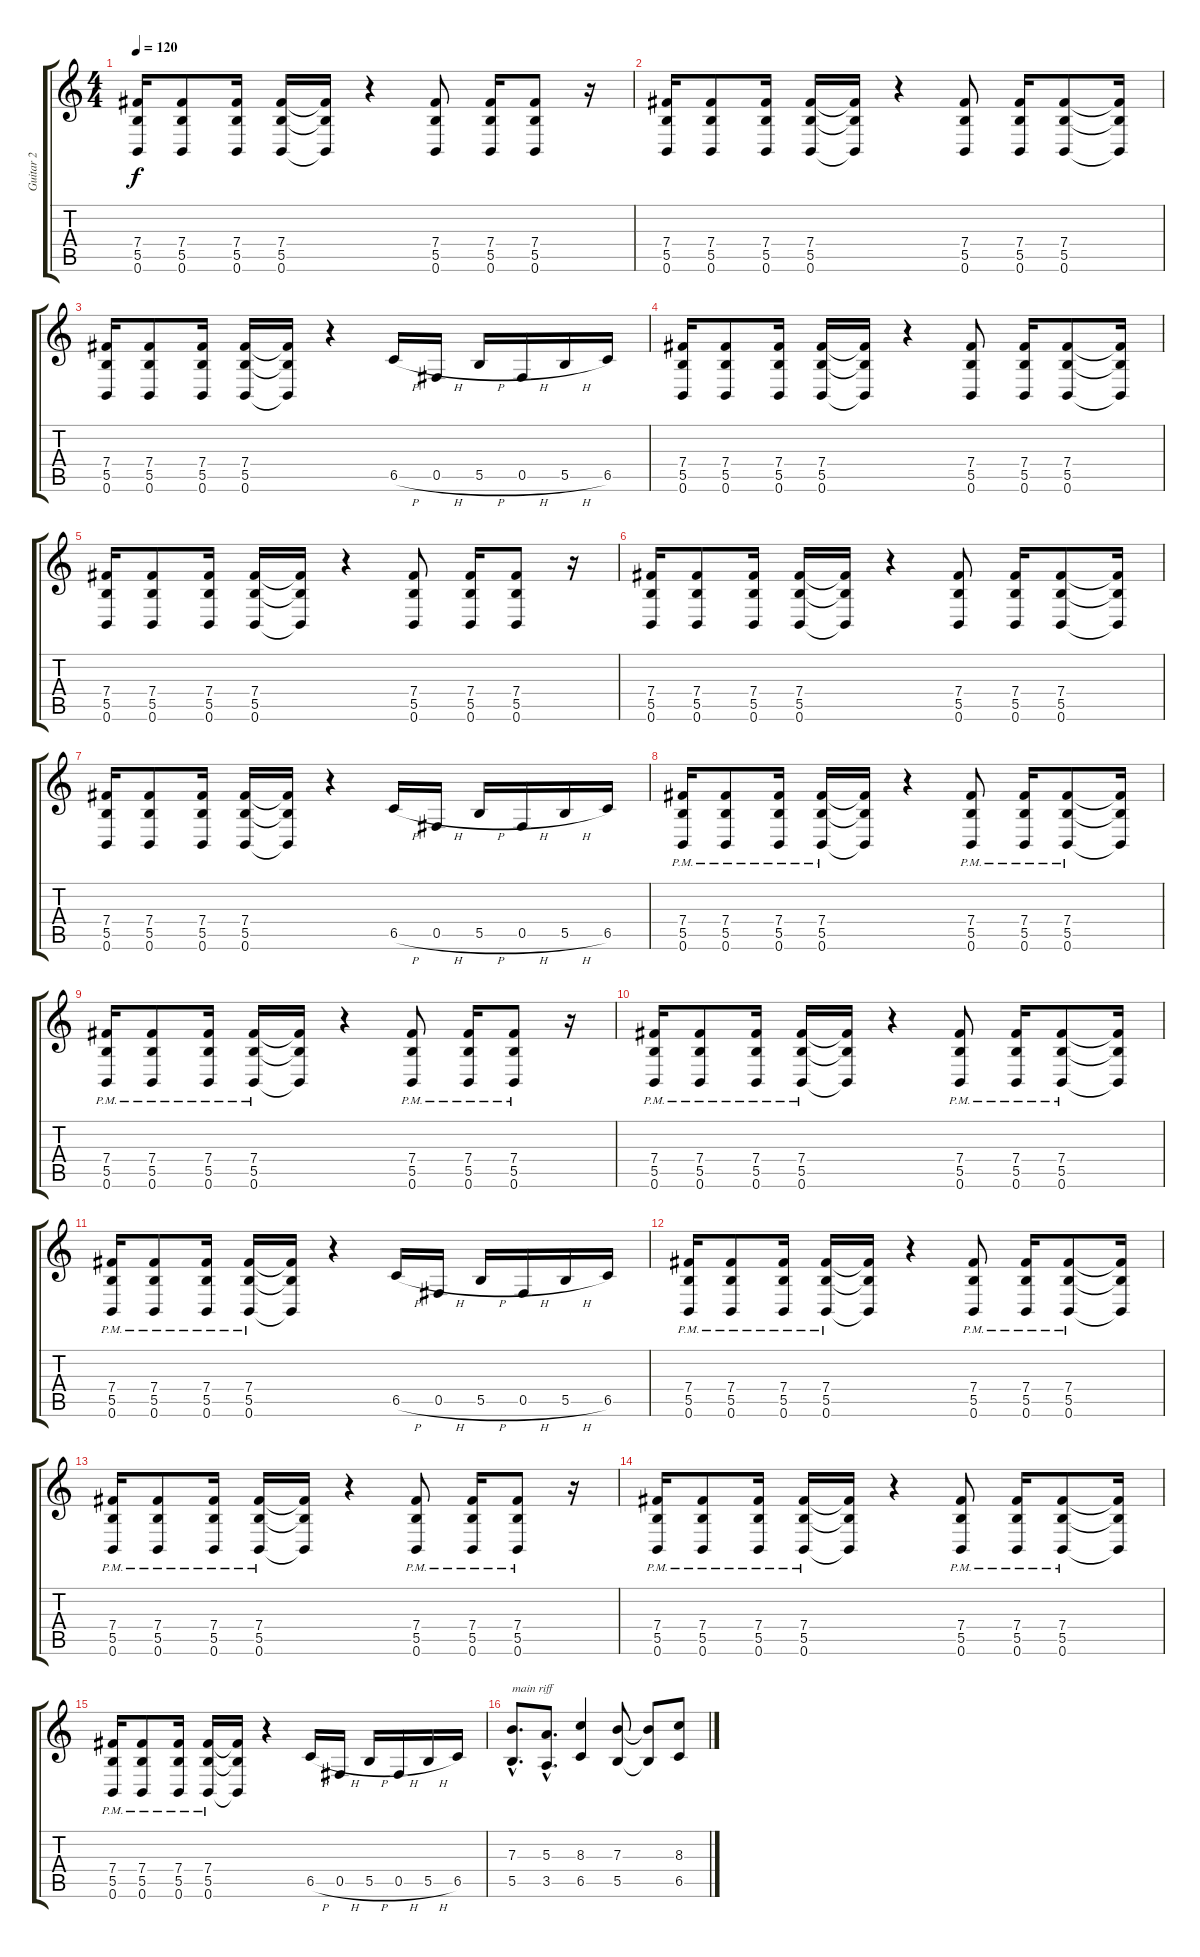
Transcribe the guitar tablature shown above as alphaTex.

\track ("Guitar 2" "Guitar 2") {instrument distortionguitar}
\staff {score tabs}
\tuning (Db4 Ab3 E3 B2 Gb2 B1) {hide}
\ts (4 4)
\tempo 120
\clef g2
\ks c
(7.4 5.5 0.6).16{dy f} (7.4 5.5 0.6).8 (7.4 5.5 0.6).16 (7.4 5.5 0.6).16 (7.4{t} 5.5{t} 0.6{t}).16 r.4 (7.4 5.5 0.6).8 (7.4 5.5 0.6).16 (7.4 5.5 0.6).8 r.16 |
(7.4 5.5 0.6).16 (7.4 5.5 0.6).8 (7.4 5.5 0.6).16 (7.4 5.5 0.6).16 (7.4{t} 5.5{t} 0.6{t}).16 r.4 (7.4 5.5 0.6).8 (7.4 5.5 0.6).16 (7.4 5.5 0.6).8 (7.4{t} 5.5{t} 0.6{t}).16 |
(7.4 5.5 0.6).16 (7.4 5.5 0.6).8 (7.4 5.5 0.6).16 (7.4 5.5 0.6).16 (7.4{t} 5.5{t} 0.6{t}).16 r.4 6.5{h}.16 0.5{h}.16 5.5{h}.16 0.5{h}.16 5.5{h}.16 6.5.16 |
(7.4 5.5 0.6).16 (7.4 5.5 0.6).8 (7.4 5.5 0.6).16 (7.4 5.5 0.6).16 (7.4{t} 5.5{t} 0.6{t}).16 r.4 (7.4 5.5 0.6).8 (7.4 5.5 0.6).16 (7.4 5.5 0.6).8 (7.4{t} 5.5{t} 0.6{t}).16 |
(7.4 5.5 0.6).16 (7.4 5.5 0.6).8 (7.4 5.5 0.6).16 (7.4 5.5 0.6).16 (7.4{t} 5.5{t} 0.6{t}).16 r.4 (7.4 5.5 0.6).8 (7.4 5.5 0.6).16 (7.4 5.5 0.6).8 r.16 |
(7.4 5.5 0.6).16 (7.4 5.5 0.6).8 (7.4 5.5 0.6).16 (7.4 5.5 0.6).16 (7.4{t} 5.5{t} 0.6{t}).16 r.4 (7.4 5.5 0.6).8 (7.4 5.5 0.6).16 (7.4 5.5 0.6).8 (7.4{t} 5.5{t} 0.6{t}).16 |
(7.4 5.5 0.6).16 (7.4 5.5 0.6).8 (7.4 5.5 0.6).16 (7.4 5.5 0.6).16 (7.4{t} 5.5{t} 0.6{t}).16 r.4 6.5{h}.16 0.5{h}.16 5.5{h}.16 0.5{h}.16 5.5{h}.16 6.5.16 |
(7.4{pm} 5.5{pm} 0.6{pm}).16 (7.4{pm} 5.5{pm} 0.6{pm}).8 (7.4{pm} 5.5{pm} 0.6{pm}).16 (7.4{pm} 5.5{pm} 0.6{pm}).16 (7.4{t} 5.5{t} 0.6{t}).16 r.4 (7.4{pm} 5.5{pm} 0.6{pm}).8 (7.4{pm} 5.5{pm} 0.6{pm}).16 (7.4{pm} 5.5{pm} 0.6{pm}).8 (7.4{t} 5.5{t} 0.6{t}).16 |
(7.4{pm} 5.5{pm} 0.6{pm}).16 (7.4{pm} 5.5{pm} 0.6{pm}).8 (7.4{pm} 5.5{pm} 0.6{pm}).16 (7.4{pm} 5.5{pm} 0.6{pm}).16 (7.4{t} 5.5{t} 0.6{t}).16 r.4 (7.4{pm} 5.5{pm} 0.6{pm}).8 (7.4{pm} 5.5{pm} 0.6{pm}).16 (7.4{pm} 5.5{pm} 0.6{pm}).8 r.16 |
(7.4{pm} 5.5{pm} 0.6{pm}).16 (7.4{pm} 5.5{pm} 0.6{pm}).8 (7.4{pm} 5.5{pm} 0.6{pm}).16 (7.4{pm} 5.5{pm} 0.6{pm}).16 (7.4{t} 5.5{t} 0.6{t}).16 r.4 (7.4{pm} 5.5{pm} 0.6{pm}).8 (7.4{pm} 5.5{pm} 0.6{pm}).16 (7.4{pm} 5.5{pm} 0.6{pm}).8 (7.4{t} 5.5{t} 0.6{t}).16 |
(7.4{pm} 5.5{pm} 0.6{pm}).16 (7.4{pm} 5.5{pm} 0.6{pm}).8 (7.4{pm} 5.5{pm} 0.6{pm}).16 (7.4{pm} 5.5{pm} 0.6{pm}).16 (7.4{t} 5.5{t} 0.6{t}).16 r.4 6.5{h}.16 0.5{h}.16 5.5{h}.16 0.5{h}.16 5.5{h}.16 6.5.16 |
(7.4{pm} 5.5{pm} 0.6{pm}).16 (7.4{pm} 5.5{pm} 0.6{pm}).8 (7.4{pm} 5.5{pm} 0.6{pm}).16 (7.4{pm} 5.5{pm} 0.6{pm}).16 (7.4{t} 5.5{t} 0.6{t}).16 r.4 (7.4{pm} 5.5{pm} 0.6{pm}).8 (7.4{pm} 5.5{pm} 0.6{pm}).16 (7.4{pm} 5.5{pm} 0.6{pm}).8 (7.4{t} 5.5{t} 0.6{t}).16 |
(7.4{pm} 5.5{pm} 0.6{pm}).16 (7.4{pm} 5.5{pm} 0.6{pm}).8 (7.4{pm} 5.5{pm} 0.6{pm}).16 (7.4{pm} 5.5{pm} 0.6{pm}).16 (7.4{t} 5.5{t} 0.6{t}).16 r.4 (7.4{pm} 5.5{pm} 0.6{pm}).8 (7.4{pm} 5.5{pm} 0.6{pm}).16 (7.4{pm} 5.5{pm} 0.6{pm}).8 r.16 |
(7.4{pm} 5.5{pm} 0.6{pm}).16 (7.4{pm} 5.5{pm} 0.6{pm}).8 (7.4{pm} 5.5{pm} 0.6{pm}).16 (7.4{pm} 5.5{pm} 0.6{pm}).16 (7.4{t} 5.5{t} 0.6{t}).16 r.4 (7.4{pm} 5.5{pm} 0.6{pm}).8 (7.4{pm} 5.5{pm} 0.6{pm}).16 (7.4{pm} 5.5{pm} 0.6{pm}).8 (7.4{t} 5.5{t} 0.6{t}).16 |
(7.4{pm} 5.5{pm} 0.6{pm}).16 (7.4{pm} 5.5{pm} 0.6{pm}).8 (7.4{pm} 5.5{pm} 0.6{pm}).16 (7.4{pm} 5.5{pm} 0.6{pm}).16 (7.4{t} 5.5{t} 0.6{t}).16 r.4 6.5{h}.16 0.5{h}.16 5.5{h}.16 0.5{h}.16 5.5{h}.16 6.5.16 |
(7.3{hac} 5.5{hac}).8{d txt "main riff"} (5.3{hac} 3.5{hac}).8{d} (8.3 6.5).4 (7.3 5.5).8 (7.3{t} 5.5{t}).8 (8.3{sl} 6.5{sl}).8
